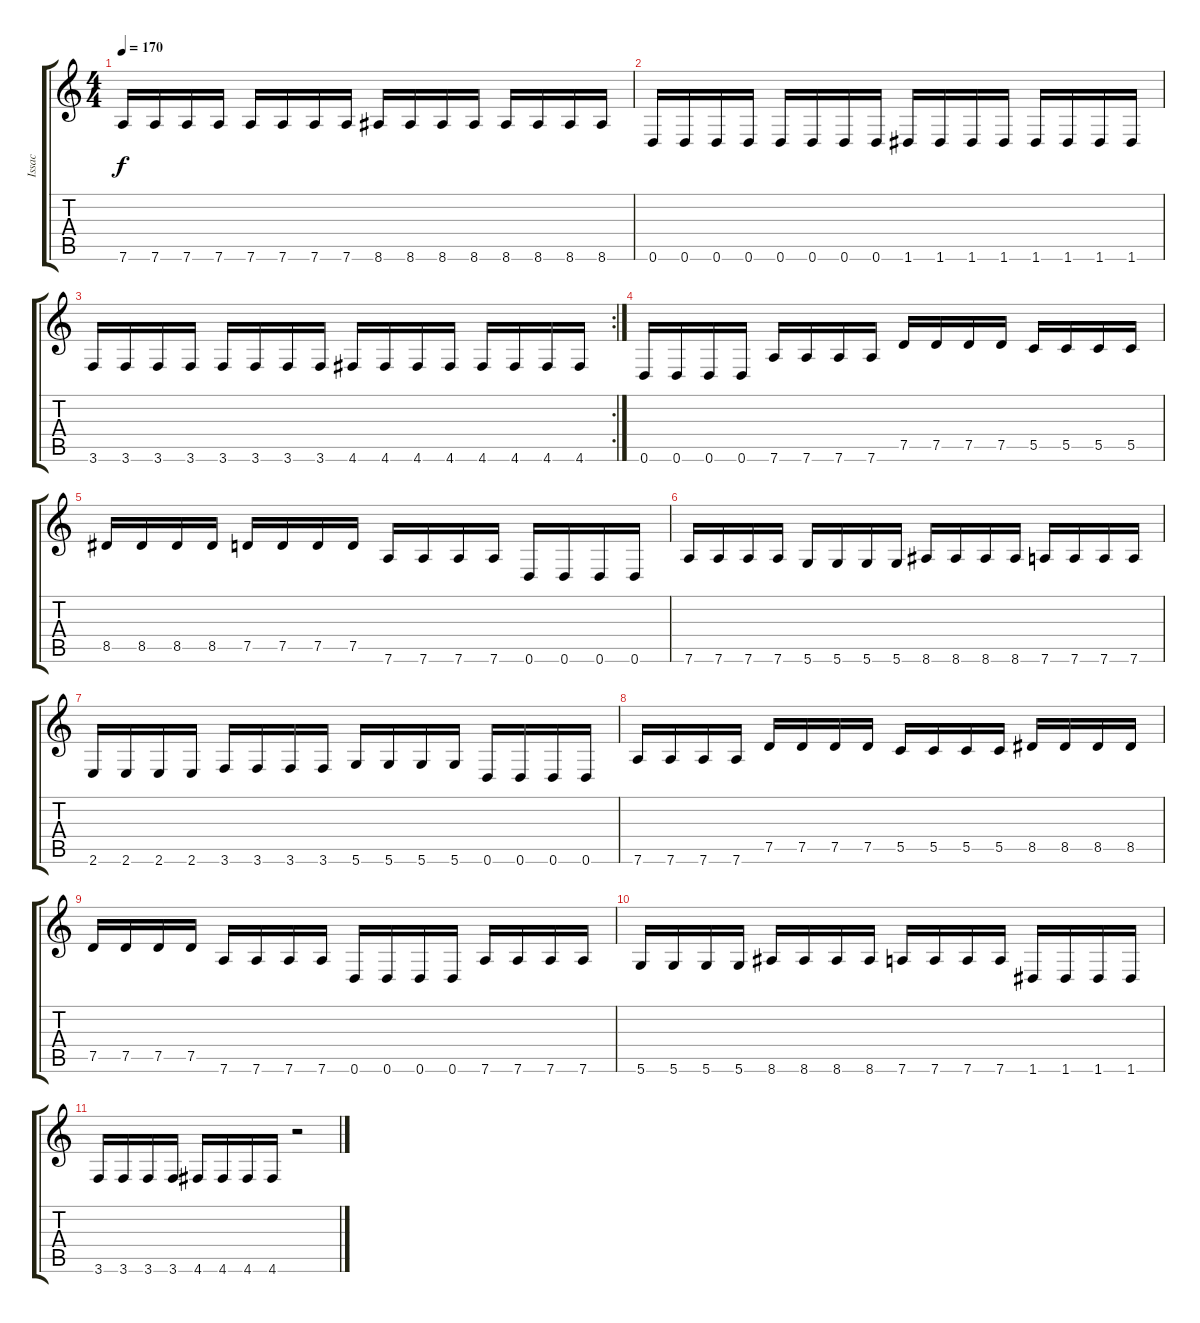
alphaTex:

\track ("Issac" "Issac") {instrument distortionguitar}
\staff {score tabs}
\tuning (D4 A3 F3 C3 G2 D2) {hide}
\ts (4 4)
\tempo 170
\clef g2
\ks c
7.6.16{dy f} 7.6.16 7.6.16 7.6.16 7.6.16 7.6.16 7.6.16 7.6.16 8.6.16 8.6.16 8.6.16 8.6.16 8.6.16 8.6.16 8.6.16 8.6.16 |
0.6.16 0.6.16 0.6.16 0.6.16 0.6.16 0.6.16 0.6.16 0.6.16 1.6.16 1.6.16 1.6.16 1.6.16 1.6.16 1.6.16 1.6.16 1.6.16 |
\rc 2
3.6.16 3.6.16 3.6.16 3.6.16 3.6.16 3.6.16 3.6.16 3.6.16 4.6.16 4.6.16 4.6.16 4.6.16 4.6.16 4.6.16 4.6.16 4.6.16 |
0.6.16 0.6.16 0.6.16 0.6.16 7.6.16 7.6.16 7.6.16 7.6.16 7.5.16 7.5.16 7.5.16 7.5.16 5.5.16 5.5.16 5.5.16 5.5.16 |
8.5.16 8.5.16 8.5.16 8.5.16 7.5.16 7.5.16 7.5.16 7.5.16 7.6.16 7.6.16 7.6.16 7.6.16 0.6.16 0.6.16 0.6.16 0.6.16 |
7.6.16 7.6.16 7.6.16 7.6.16 5.6.16 5.6.16 5.6.16 5.6.16 8.6.16 8.6.16 8.6.16 8.6.16 7.6.16 7.6.16 7.6.16 7.6.16 |
2.6.16 2.6.16 2.6.16 2.6.16 3.6.16 3.6.16 3.6.16 3.6.16 5.6.16 5.6.16 5.6.16 5.6.16 0.6.16 0.6.16 0.6.16 0.6.16 |
7.6.16 7.6.16 7.6.16 7.6.16 7.5.16 7.5.16 7.5.16 7.5.16 5.5.16 5.5.16 5.5.16 5.5.16 8.5.16 8.5.16 8.5.16 8.5.16 |
7.5.16 7.5.16 7.5.16 7.5.16 7.6.16 7.6.16 7.6.16 7.6.16 0.6.16 0.6.16 0.6.16 0.6.16 7.6.16 7.6.16 7.6.16 7.6.16 |
5.6.16 5.6.16 5.6.16 5.6.16 8.6.16 8.6.16 8.6.16 8.6.16 7.6.16 7.6.16 7.6.16 7.6.16 1.6.16 1.6.16 1.6.16 1.6.16 |
3.6.16 3.6.16 3.6.16 3.6.16 4.6.16 4.6.16 4.6.16 4.6.16 r.2
